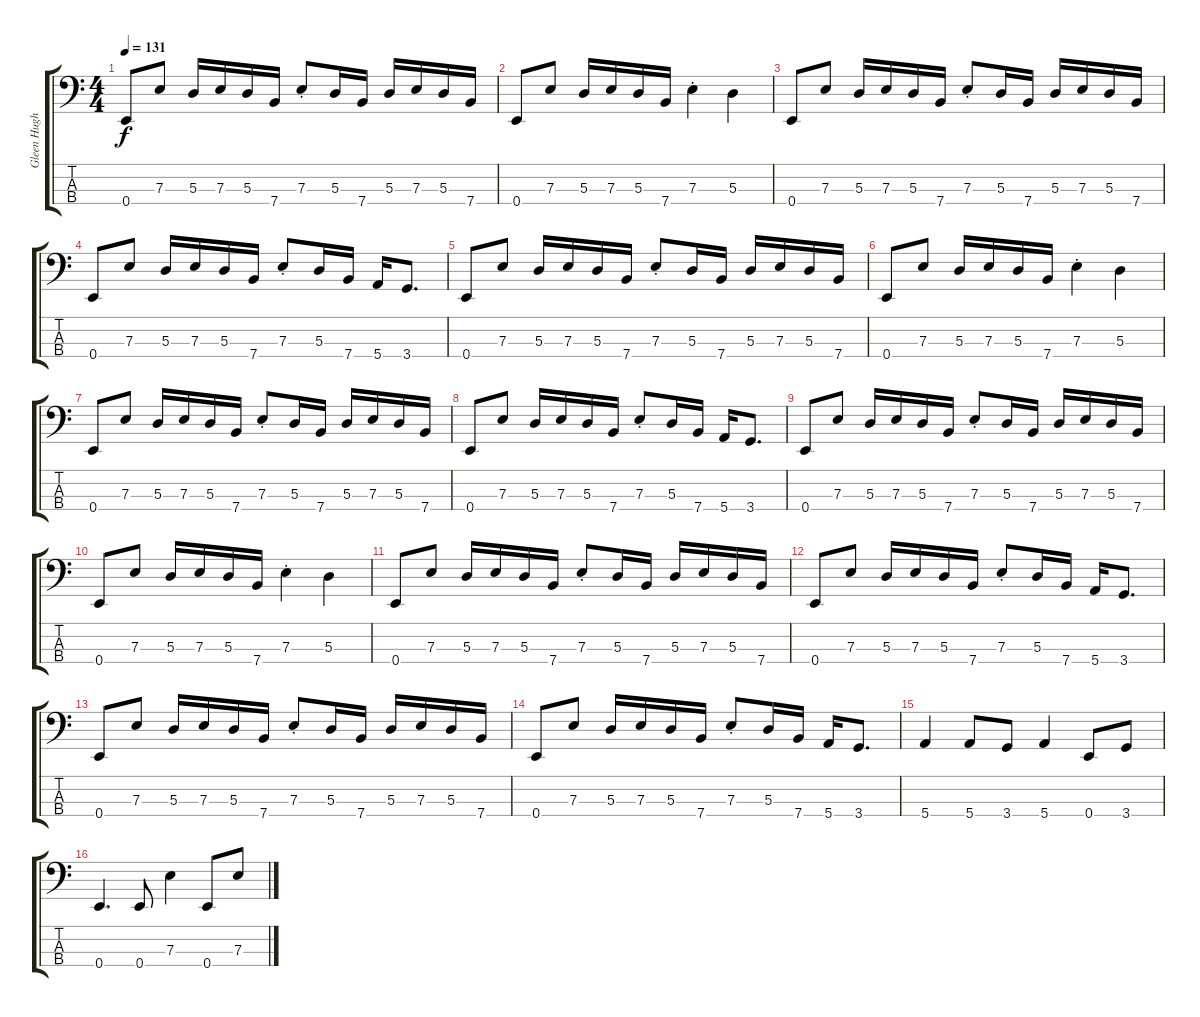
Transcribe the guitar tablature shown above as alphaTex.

\track ("Gleen Hughes" "Gleen Hugh") {instrument electricbassfinger}
\staff {score tabs}
\tuning (G2 D2 A1 E1) {hide}
\ts (4 4)
\tempo 131
\clef f4
\ks c
0.4.8{dy f} 7.3.8 5.3.16 7.3.16 5.3.16 7.4.16 7.3{st}.8 5.3.16 7.4.16 5.3.16 7.3.16 5.3.16 7.4.16 |
0.4.8 7.3.8 5.3.16 7.3.16 5.3.16 7.4.16 7.3{st}.4 5.3.4 |
0.4.8 7.3.8 5.3.16 7.3.16 5.3.16 7.4.16 7.3{st}.8 5.3.16 7.4.16 5.3.16 7.3.16 5.3.16 7.4.16 |
0.4.8 7.3.8 5.3.16 7.3.16 5.3.16 7.4.16 7.3{st}.8 5.3.16 7.4.16 5.4.16 3.4.8{d} |
0.4.8 7.3.8 5.3.16 7.3.16 5.3.16 7.4.16 7.3{st}.8 5.3.16 7.4.16 5.3.16 7.3.16 5.3.16 7.4.16 |
0.4.8 7.3.8 5.3.16 7.3.16 5.3.16 7.4.16 7.3{st}.4 5.3.4 |
0.4.8 7.3.8 5.3.16 7.3.16 5.3.16 7.4.16 7.3{st}.8 5.3.16 7.4.16 5.3.16 7.3.16 5.3.16 7.4.16 |
0.4.8 7.3.8 5.3.16 7.3.16 5.3.16 7.4.16 7.3{st}.8 5.3.16 7.4.16 5.4.16 3.4.8{d} |
0.4.8 7.3.8 5.3.16 7.3.16 5.3.16 7.4.16 7.3{st}.8 5.3.16 7.4.16 5.3.16 7.3.16 5.3.16 7.4.16 |
0.4.8 7.3.8 5.3.16 7.3.16 5.3.16 7.4.16 7.3{st}.4 5.3.4 |
0.4.8 7.3.8 5.3.16 7.3.16 5.3.16 7.4.16 7.3{st}.8 5.3.16 7.4.16 5.3.16 7.3.16 5.3.16 7.4.16 |
0.4.8 7.3.8 5.3.16 7.3.16 5.3.16 7.4.16 7.3{st}.8 5.3.16 7.4.16 5.4.16 3.4.8{d} |
0.4.8 7.3.8 5.3.16 7.3.16 5.3.16 7.4.16 7.3{st}.8 5.3.16 7.4.16 5.3.16 7.3.16 5.3.16 7.4.16 |
0.4.8 7.3.8 5.3.16 7.3.16 5.3.16 7.4.16 7.3{st}.8 5.3.16 7.4.16 5.4.16 3.4.8{d} |
5.4.4 5.4.8 3.4.8 5.4.4 0.4.8 3.4.8 |
0.4.4{d} 0.4.8 7.3.4 0.4.8 7.3.8
